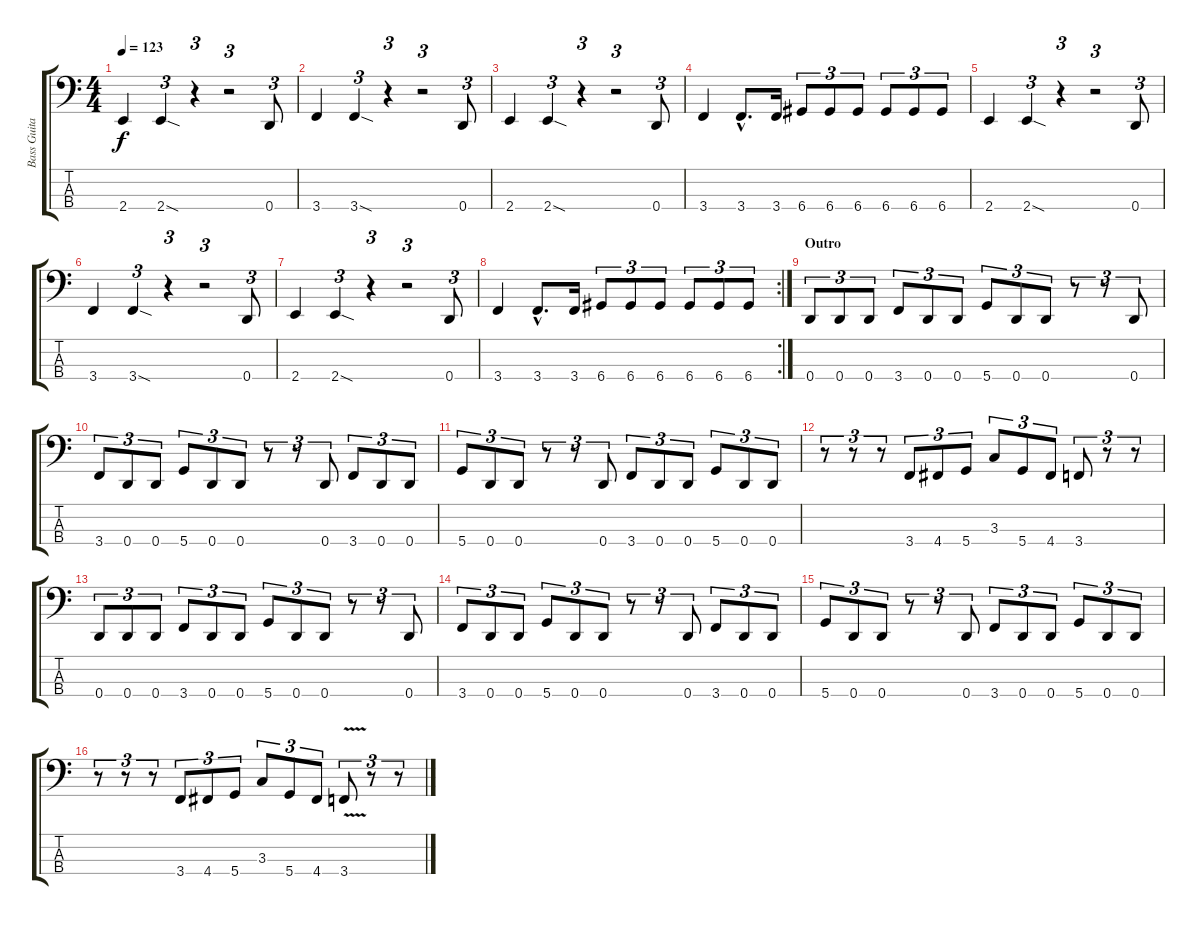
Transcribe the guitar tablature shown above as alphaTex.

\track ("Bass Guitar" "Bass Guita") {instrument electricbassfinger}
\staff {score tabs}
\tuning (G2 D2 A1 D1) {hide}
\ts (4 4)
\tempo 123
\clef f4
\ks c
2.4.4{dy f} 2.4{sod}.4{tu (3 2)} r.4{tu (3 2)} r.2{tu (3 2)} 0.4.8{tu (3 2)} |
3.4.4 3.4{sod}.4{tu (3 2)} r.4{tu (3 2)} r.2{tu (3 2)} 0.4.8{tu (3 2)} |
2.4.4 2.4{sod}.4{tu (3 2)} r.4{tu (3 2)} r.2{tu (3 2)} 0.4.8{tu (3 2)} |
3.4.4 3.4{hac}.8{d} 3.4.16 6.4.8{tu (3 2)} 6.4.8{tu (3 2)} 6.4.8{tu (3 2)} 6.4.8{tu (3 2)} 6.4.8{tu (3 2)} 6.4.8{tu (3 2)} |
2.4.4 2.4{sod}.4{tu (3 2)} r.4{tu (3 2)} r.2{tu (3 2)} 0.4.8{tu (3 2)} |
3.4.4 3.4{sod}.4{tu (3 2)} r.4{tu (3 2)} r.2{tu (3 2)} 0.4.8{tu (3 2)} |
2.4.4 2.4{sod}.4{tu (3 2)} r.4{tu (3 2)} r.2{tu (3 2)} 0.4.8{tu (3 2)} |
\rc 2
3.4.4 3.4{hac}.8{d} 3.4.16 6.4.8{tu (3 2)} 6.4.8{tu (3 2)} 6.4.8{tu (3 2)} 6.4.8{tu (3 2)} 6.4.8{tu (3 2)} 6.4.8{tu (3 2)} |
\section ("" "Outro")
0.4.8{tu (3 2)} 0.4.8{tu (3 2)} 0.4.8{tu (3 2)} 3.4.8{tu (3 2)} 0.4.8{tu (3 2)} 0.4.8{tu (3 2)} 5.4.8{tu (3 2)} 0.4.8{tu (3 2)} 0.4.8{tu (3 2)} r.8{tu (3 2)} r.8{tu (3 2)} 0.4.8{tu (3 2)} |
3.4.8{tu (3 2)} 0.4.8{tu (3 2)} 0.4.8{tu (3 2)} 5.4.8{tu (3 2)} 0.4.8{tu (3 2)} 0.4.8{tu (3 2)} r.8{tu (3 2)} r.8{tu (3 2)} 0.4.8{tu (3 2)} 3.4.8{tu (3 2)} 0.4.8{tu (3 2)} 0.4.8{tu (3 2)} |
5.4.8{tu (3 2)} 0.4.8{tu (3 2)} 0.4.8{tu (3 2)} r.8{tu (3 2)} r.8{tu (3 2)} 0.4.8{tu (3 2)} 3.4.8{tu (3 2)} 0.4.8{tu (3 2)} 0.4.8{tu (3 2)} 5.4.8{tu (3 2)} 0.4.8{tu (3 2)} 0.4.8{tu (3 2)} |
r.8{tu (3 2)} r.8{tu (3 2)} r.8{tu (3 2)} 3.4.8{tu (3 2)} 4.4.8{tu (3 2)} 5.4.8{tu (3 2)} 3.3.8{tu (3 2)} 5.4.8{tu (3 2)} 4.4.8{tu (3 2)} 3.4.8{tu (3 2)} r.8{tu (3 2)} r.8{tu (3 2)} |
0.4.8{tu (3 2)} 0.4.8{tu (3 2)} 0.4.8{tu (3 2)} 3.4.8{tu (3 2)} 0.4.8{tu (3 2)} 0.4.8{tu (3 2)} 5.4.8{tu (3 2)} 0.4.8{tu (3 2)} 0.4.8{tu (3 2)} r.8{tu (3 2)} r.8{tu (3 2)} 0.4.8{tu (3 2)} |
3.4.8{tu (3 2)} 0.4.8{tu (3 2)} 0.4.8{tu (3 2)} 5.4.8{tu (3 2)} 0.4.8{tu (3 2)} 0.4.8{tu (3 2)} r.8{tu (3 2)} r.8{tu (3 2)} 0.4.8{tu (3 2)} 3.4.8{tu (3 2)} 0.4.8{tu (3 2)} 0.4.8{tu (3 2)} |
5.4.8{tu (3 2)} 0.4.8{tu (3 2)} 0.4.8{tu (3 2)} r.8{tu (3 2)} r.8{tu (3 2)} 0.4.8{tu (3 2)} 3.4.8{tu (3 2)} 0.4.8{tu (3 2)} 0.4.8{tu (3 2)} 5.4.8{tu (3 2)} 0.4.8{tu (3 2)} 0.4.8{tu (3 2)} |
r.8{tu (3 2)} r.8{tu (3 2)} r.8{tu (3 2)} 3.4.8{tu (3 2)} 4.4.8{tu (3 2)} 5.4.8{tu (3 2)} 3.3.8{tu (3 2)} 5.4.8{tu (3 2)} 4.4.8{tu (3 2)} 3.4{v}.8{tu (3 2)} r.8{tu (3 2)} r.8{tu (3 2)}
